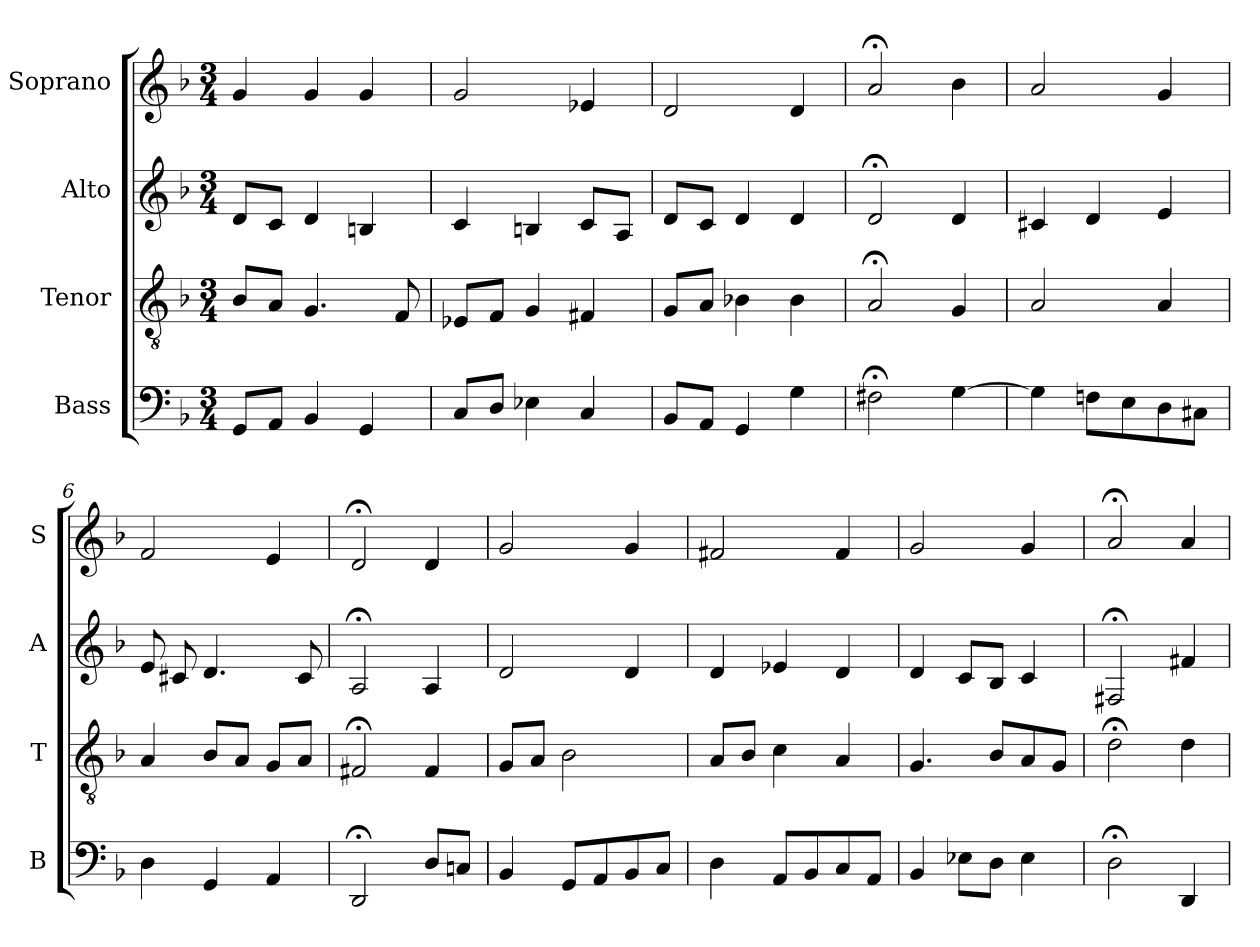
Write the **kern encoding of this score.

**kern	**kern	**kern	**kern
*part4	*part3	*part2	*part1
*staff4	*staff3	*staff2	*staff1
*I"Bass	*I"Tenor	*I"Alto	*I"Soprano
*I'B	*I'T	*I'A	*I'S
*clefF4	*clefGv2	*clefG2	*clefG2
*k[b-]	*k[b-]	*k[b-]	*k[b-]
*G:dor	*G:dor	*G:dor	*G:dor
*M3/4	*M3/4	*M3/4	*M3/4
*MM100	*MM100	*MM100	*MM100
=1	=1	=1	=1
8GGL	8B-L	8dL	4g
8AAJ	8AJ	8cJ	.
4BB-	4.G	4d	4g
4GG	.	4Bn	4g
.	8F	.	.
=2	=2	=2	=2
8CL	8E-XL	4c	2g
8DJ	8FJ	.	.
4E-X	4G	4Bn	.
4C	4F#X	8cL	4e-X
.	.	8AJ	.
=3	=3	=3	=3
8BB-L	8GL	8dL	2d
8AAJ	8AJ	8cJ	.
4GG	4B-X	4d	.
4G	4B-	4d	4d
=4	=4	=4	=4
2F#X;<	2A;<	2d;<	2a;<
[4G	4G	4d	4b-
=5	=5	=5	=5
4G]	2A	4c#X	2a
8FnL	.	4d	.
8E	.	.	.
8D	4A	4e	4g
8C#XJ	.	.	.
=6	=6	=6	=6
4D	4A	8e	2f
.	.	8c#X	.
4GG	8B-L	4.d	.
.	8AJ	.	.
4AA	8GL	.	4e
.	8AJ	8c#	.
=7	=7	=7	=7
2DD;<	2F#X;<i	2A;<	2d;<i
8DL	4F#i	4A	4di
8CnJ	.	.	.
=8	=8	=8	=8
4BB-	8GiL	2d	2gi
.	8AJ	.	.
8GGL	2B-	.	.
8AA	.	.	.
8BB-	.	4d	4g
8CJ	.	.	.
=9	=9	=9	=9
4D	8AL	4d	2f#X
.	8B-J	.	.
8AAL	4c	4e-X	.
8BB-	.	.	.
8C	4A	4d	4f#
8AAJ	.	.	.
=10	=10	=10	=10
4BB-	4.G	4d	2g
8E-XL	.	8cL	.
8DJ	8B-L	8B-J	.
4E-	8A	4c	4g
.	8GJ	.	.
=11	=11	=11	=11
2D;<	2d;<	2F#X;<	2a;<
4DD	4d	4f#X	4a
=	=	=	=
*-	*-	*-	*-
